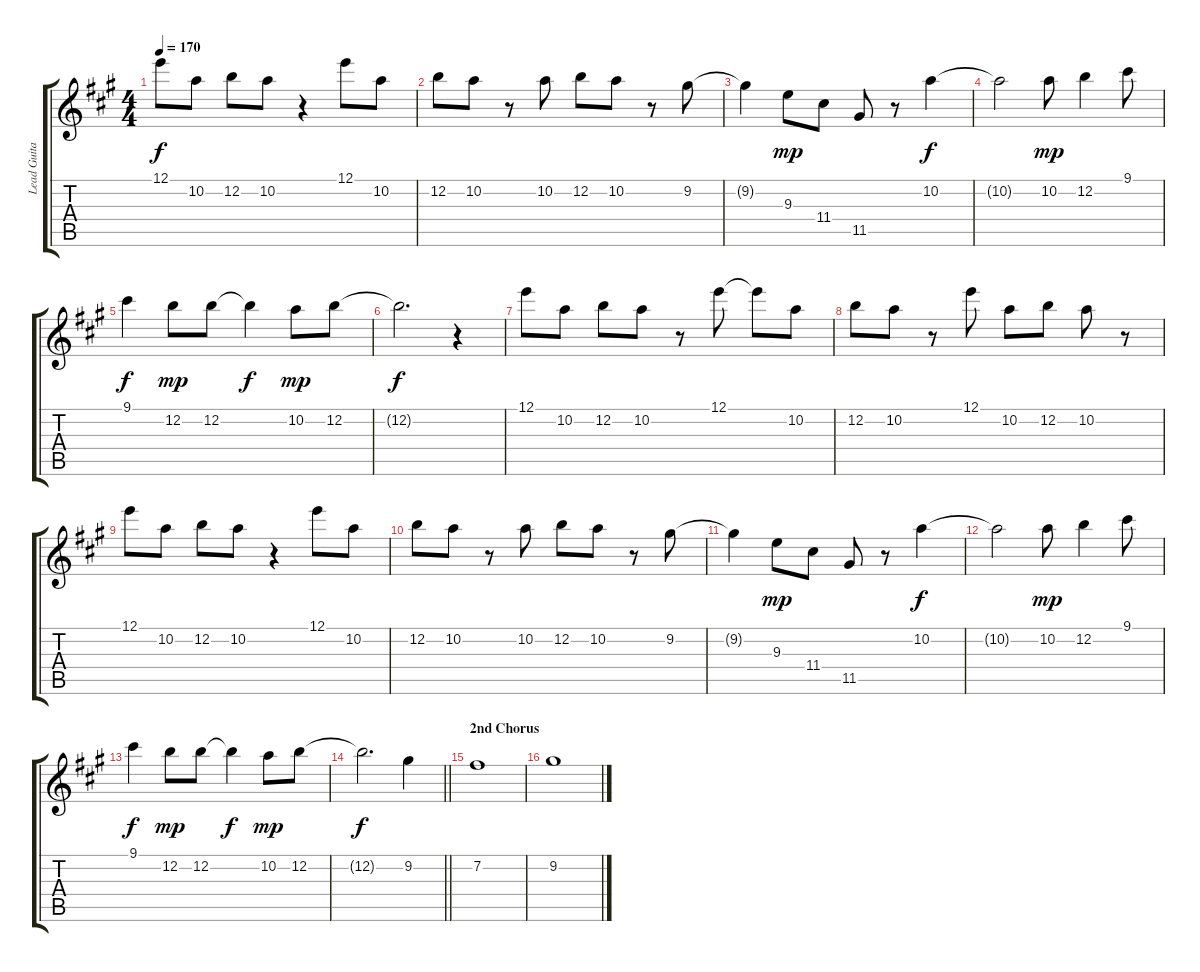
\track ("Lead Guitar" "Lead Guita") {instrument overdrivenguitar}
\staff {score tabs}
\tuning (E4 B3 G3 D3 A2 E2) {hide}
\ts (4 4)
\tempo 170
\clef g2
\ks a
12.1.8{dy f} 10.2.8 12.2.8 10.2.8 r.4 12.1.8 10.2.8 |
12.2.8 10.2.8 r.8 10.2.8 12.2.8 10.2.8 r.8 9.2.8 |
9.2{t}.4 9.3.8{dy mp} 11.4.8 11.5.8 r.8 10.2.4{dy f} |
10.2{t}.2 10.2.8{dy mp} 12.2.4 9.1.8 |
9.1.4{dy f} 12.2.8{dy mp} 12.2.8 12.2{t}.4{dy f} 10.2.8{dy mp} 12.2.8 |
12.2{t}.2{d dy f} r.4 |
12.1.8 10.2.8 12.2.8 10.2.8 r.8 12.1.8 12.1{t}.8 10.2.8 |
12.2.8 10.2.8 r.8 12.1.8 10.2.8 12.2.8 10.2.8 r.8 |
12.1.8 10.2.8 12.2.8 10.2.8 r.4 12.1.8 10.2.8 |
12.2.8 10.2.8 r.8 10.2.8 12.2.8 10.2.8 r.8 9.2.8 |
9.2{t}.4 9.3.8{dy mp} 11.4.8 11.5.8 r.8 10.2.4{dy f} |
10.2{t}.2 10.2.8{dy mp} 12.2.4 9.1.8 |
9.1.4{dy f} 12.2.8{dy mp} 12.2.8 12.2{t}.4{dy f} 10.2.8{dy mp} 12.2.8 |
\barLineRight lightlight
12.2{t}.2{d dy f} 9.2.4 |
\section ("" "2nd Chorus")
7.2.1 |
9.2.1
